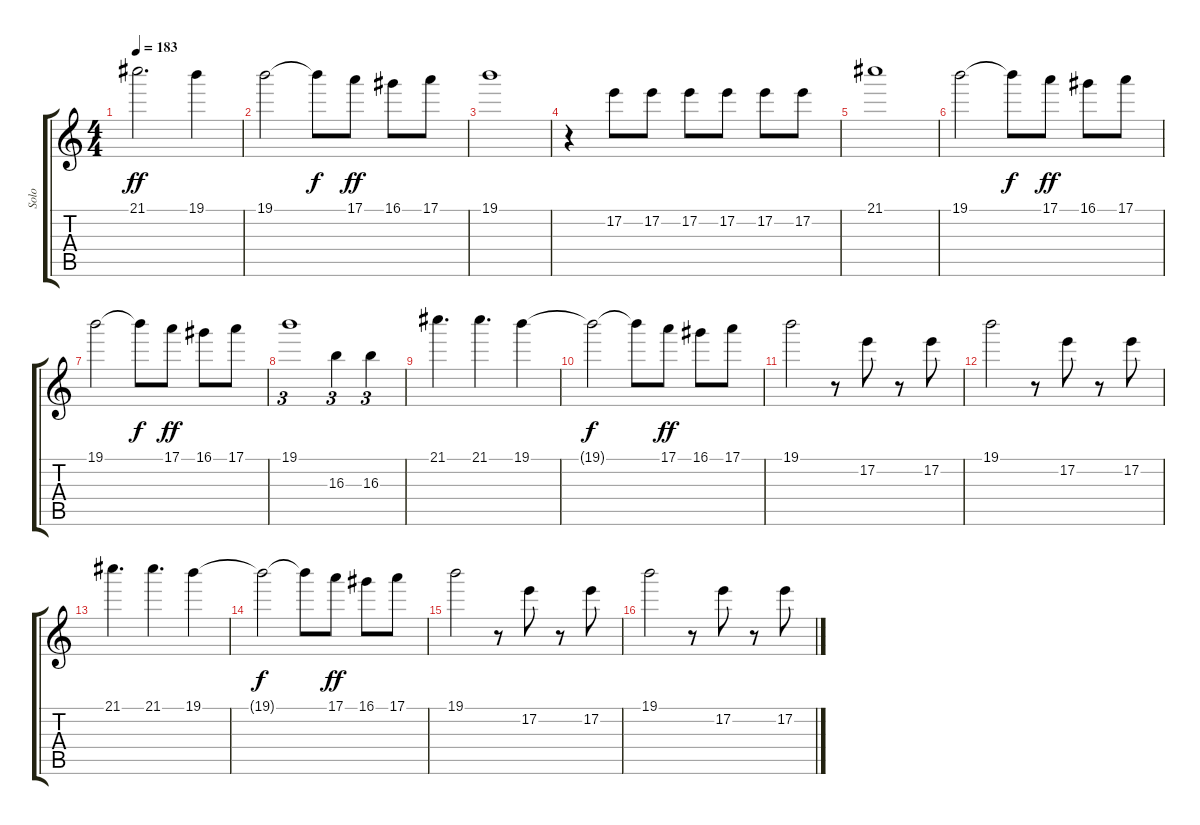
\track ("Solo" "Solo") {instrument overdrivenguitar}
\staff {score tabs}
\tuning (E4 B3 G3 D3 A2 E2) {hide}
\ts (4 4)
\tempo 183
\clef g2
\ks c
21.1.2{d dy ff} 19.1.4 |
19.1.2 19.1{t}.8{dy f} 17.1.8{dy ff} 16.1.8 17.1.8 |
19.1.1 |
r.4 17.2.8 17.2.8 17.2.8 17.2.8 17.2.8 17.2.8 |
21.1.1 |
19.1.2 19.1{t}.8{dy f} 17.1.8{dy ff} 16.1.8 17.1.8 |
19.1.2 19.1{t}.8{dy f} 17.1.8{dy ff} 16.1.8 17.1.8 |
19.1.1{tu (3 2)} 16.3.4{tu (3 2)} 16.3.4{tu (3 2)} |
21.1.4{d} 21.1.4{d} 19.1.4 |
19.1{t}.2{dy f} 19.1{t}.8 17.1.8{dy ff} 16.1.8 17.1.8 |
19.1.2 r.8 17.2.8 r.8 17.2.8 |
19.1.2 r.8 17.2.8 r.8 17.2.8 |
21.1.4{d} 21.1.4{d} 19.1.4 |
19.1{t}.2{dy f} 19.1{t}.8 17.1.8{dy ff} 16.1.8 17.1.8 |
19.1.2 r.8 17.2.8 r.8 17.2.8 |
19.1.2 r.8 17.2.8 r.8 17.2.8
